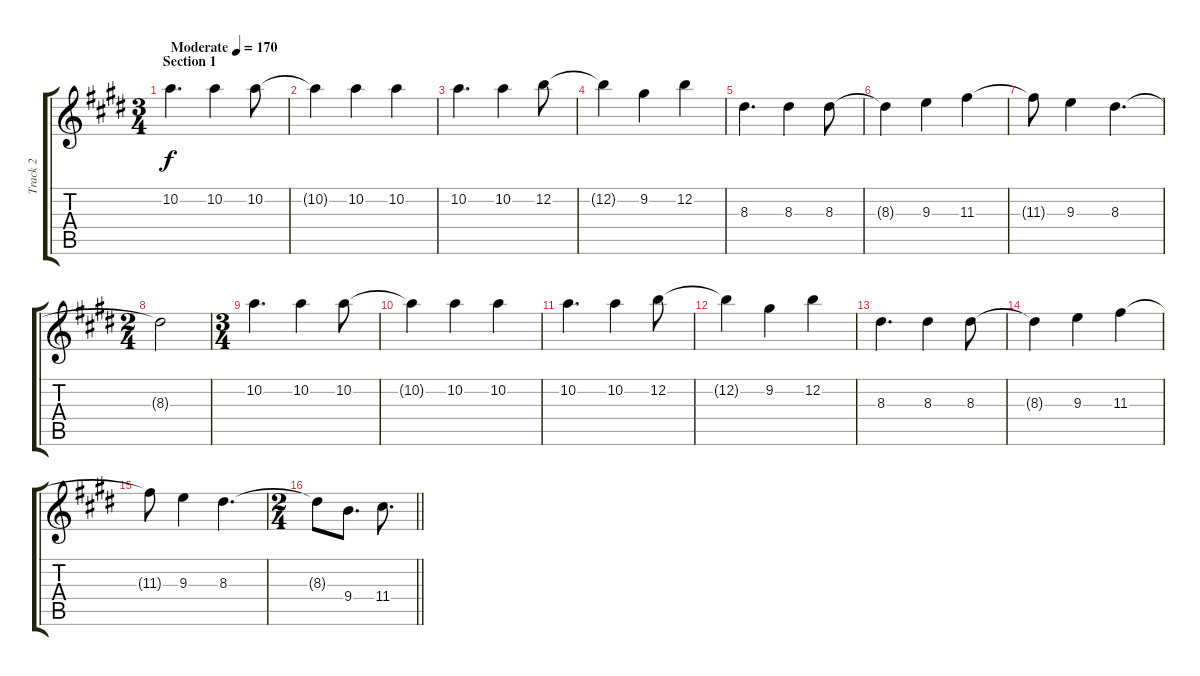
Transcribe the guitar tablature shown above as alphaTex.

\track ("Track 2" "Track 2") {instrument acousticguitarnylon}
\staff {score tabs}
\tuning (E4 B3 G3 D3 A2 E2) {hide}
\ts (3 4)
\section ("" "Section 1")
\tempo (170 "Moderate")
\clef g2
\ks e
10.2.4{d dy f instrument acousticguitarnylon} 10.2.4 10.2.8 |
10.2{t}.4 10.2.4 10.2.4 |
10.2.4{d} 10.2.4 12.2.8 |
12.2{t}.4 9.2.4 12.2.4 |
8.3.4{d} 8.3.4 8.3.8 |
8.3{t}.4 9.3.4 11.3.4 |
11.3{t}.8 9.3.4 8.3.4{d} |
\ts (2 4)
8.3{t}.2 |
\ts (3 4)
10.2.4{d} 10.2.4 10.2.8 |
10.2{t}.4 10.2.4 10.2.4 |
10.2.4{d} 10.2.4 12.2.8 |
12.2{t}.4 9.2.4 12.2.4 |
8.3.4{d} 8.3.4 8.3.8 |
8.3{t}.4 9.3.4 11.3.4 |
11.3{t}.8 9.3.4 8.3.4{d} |
\ts (2 4)
\barLineRight lightlight
8.3{t}.8 9.4.8{d} 11.4.8{d}
